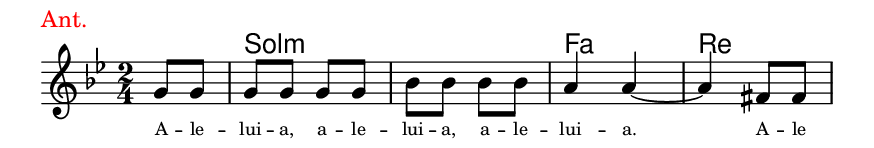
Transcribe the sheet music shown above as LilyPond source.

\version "2.20.0"
#(set! paper-alist (cons '("linha" . (cons (* 148 mm) (* 25 mm))) paper-alist))

\paper {
  #(set-paper-size "linha")
  ragged-right = ##f
}

\language "portugues"


harmonia = \chordmode {
    \partial 4
%harmonia
  r4 sol2:m sol:m fa re
%/harmonia
}
melodia = \fixed do' {
    \key sol \minor
    \time 2/4
    \partial 4
%recitação
    sol8 sol
    sol sol sol sol
    sib sib sib sib
    la4 la4~
    la fas8 fas
    \bar "|"
%/recitação
}
letra = \lyricmode {
    \teeny
    A -- le -- lui -- a, a -- le -- lui -- a, a -- le -- lui -- a.
    A -- le
    %\tweak self-alignment-X #1  \markup{aten-}
    %\tweak self-alignment-X #-1 \markup{\bold{dei}-me por pie-}
    %\tweak self-alignment-X #-1 \markup{\bold{da}de e escu-}
    %\tweak self-alignment-X #-1 \markup{\bold{tai} minha ora-}
    %\tweak self-alignment-X #-1 \markup{\bold{ção!}}
}

\book {
  \paper {
      indent = 0\mm
      scoreTitleMarkup = \markup {
          \with-color #red
          \fromproperty #'header:piece
      }
  }
  \header {
    piece = "Ant."
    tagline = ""
  }
  \score {
    <<
      \new ChordNames {
        \set chordChanges = ##t
		\set noChordSymbol = ""
        \harmonia
      }
      \new Voice = "canto" { \melodia }
      \new Lyrics \lyricsto "canto" \letra
    >>
  }
}
